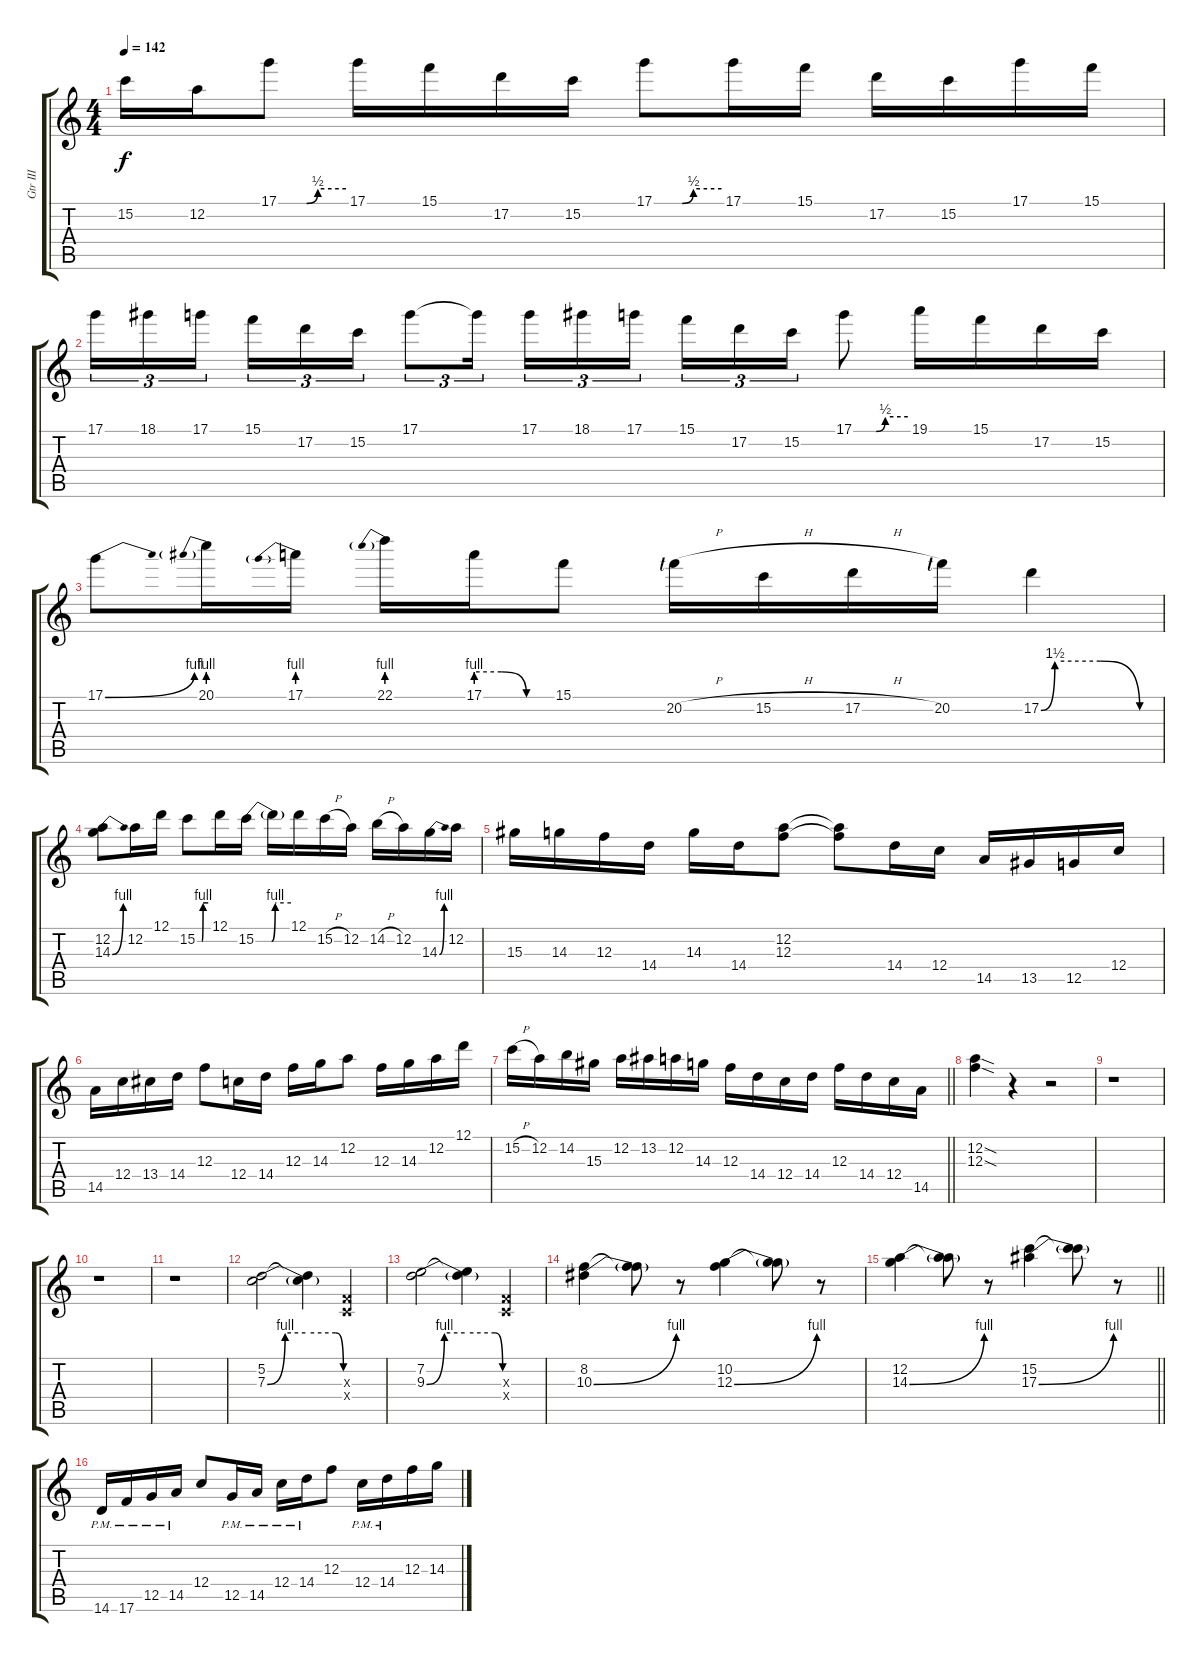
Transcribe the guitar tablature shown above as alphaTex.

\track ("Gtr III" "Gtr III") {instrument overdrivenguitar}
\staff {score tabs}
\tuning (D4 A3 F3 C3 G2 C2) {hide}
\ts (4 4)
\tempo 142
\clef g2
\ks c
15.2.16{dy f} 12.2.16 17.1{be (custom 0 0 25 0 35 2 60 2)}.8 17.1.16 15.1.16 17.2.16 15.2.16 17.1{be (custom 0 0 25 0 35 2 60 2)}.8 17.1.16 15.1.16 17.2.16 15.2.16 17.1.16 15.1.16 |
17.1.16{tu (3 2)} 18.1.16{tu (3 2)} 17.1.16{tu (3 2) beam splitsecondary} 15.1.16{tu (3 2)} 17.2.16{tu (3 2)} 15.2.16{tu (3 2)} 17.1.8{tu (3 2)} 17.1{t}.16{tu (3 2) beam splitsecondary} 17.1.16{tu (3 2)} 18.1.16{tu (3 2)} 17.1.16{tu (3 2)} 15.1.16{tu (3 2)} 17.2.16{tu (3 2)} 15.2.16{tu (3 2)} 17.1{be (custom 0 0 25 0 35 2 60 2)}.8 19.1.16 15.1.16 17.2.16 15.2.16 |
17.1{be (bend 0 0 60 4)}.8 20.1{be (prebend 0 4 60 4)}.16 17.1{be (prebend 0 4 60 4)}.16 22.1{be (prebend 0 4 60 4)}.16 17.1{be (custom 0 4 20 4 40 0 60 0)}.16 15.1.8 20.2{h lf 1}.16 15.2{h}.16 17.2{h}.16 20.2{lf 1}.16 17.2{be (custom 0 0 7 6 30 6 50 0 60 0)}.4 |
(12.2 14.3{be (bend 0 0 60 4)}).8 12.2.16 12.1.16 15.2{be (custom 0 0 26 0 32 4 60 4)}.8 12.1.16 15.2{be (custom 0 0 25 0 27 0 33 4 35 4 60 4)}.16 15.2{t}.16 12.1.16 15.2{h}.16 12.2.16 14.2{h}.16 12.2.16 14.3{be (bend 0 0 60 4)}.16 12.2.16 |
15.3.16 14.3.16 12.3.16 14.4.16 14.3.16 14.4.16 (12.2 12.3).8 (12.2{t} 12.3{t}).8 14.4.16 12.4.16 14.5.16 13.5.16 12.5.16 12.4.16 |
14.5.16 12.4.16 13.4.16 14.4.16 12.3.8 12.4.16 14.4.16 12.3.16 14.3.16 12.2.8 12.3.16 14.3.16 12.2.16 12.1.16 |
\barLineRight lightlight
15.2{h}.16 12.2.16 14.2.16 15.3.16 12.2.16 13.2.16 12.2.16 14.3.16 12.3.16 14.4.16 12.4.16 14.4.16 12.3.16 14.4.16 12.4.16 14.5.16 |
(12.2{sod} 12.3{sod}).4 r.4 r.2 |
r.1 |
r.1 |
r.1 |
(5.2 7.3{be (custom 0 0 14 4 30 4 54 4 60 0)}).2 (5.2{t} 7.3{t}).4 (0.3{x} 0.4{x}).4 |
(7.2 9.3{be (custom 0 0 14 4 30 4 54 4 60 0)}).2 (7.2{t} 9.3{t}).4 (0.3{x} 0.4{x}).4 |
(8.2 10.3{be (bend 0 0 60 4)}).4 (8.2{t} 10.3{t}).8 r.8 (10.2 12.3{be (bend 0 0 60 4)}).4 (10.2{t} 12.3{t}).8 r.8 |
\barLineRight lightlight
(12.2 14.3{be (bend 0 0 60 4)}).4 (12.2{t} 14.3{t}).8 r.8 (15.2 17.3{be (bend 0 0 60 4)}).4 (15.2{t} 17.3{t}).8 r.8 |
14.6{pm}.16 17.6{pm}.16 12.5{pm}.16 14.5{pm}.16 12.4.8 12.5{pm}.16 14.5{pm}.16 12.4{pm}.16 14.4{pm}.16 12.3.8 12.4{pm}.16 14.4{pm}.16 12.3.16 14.3.16
